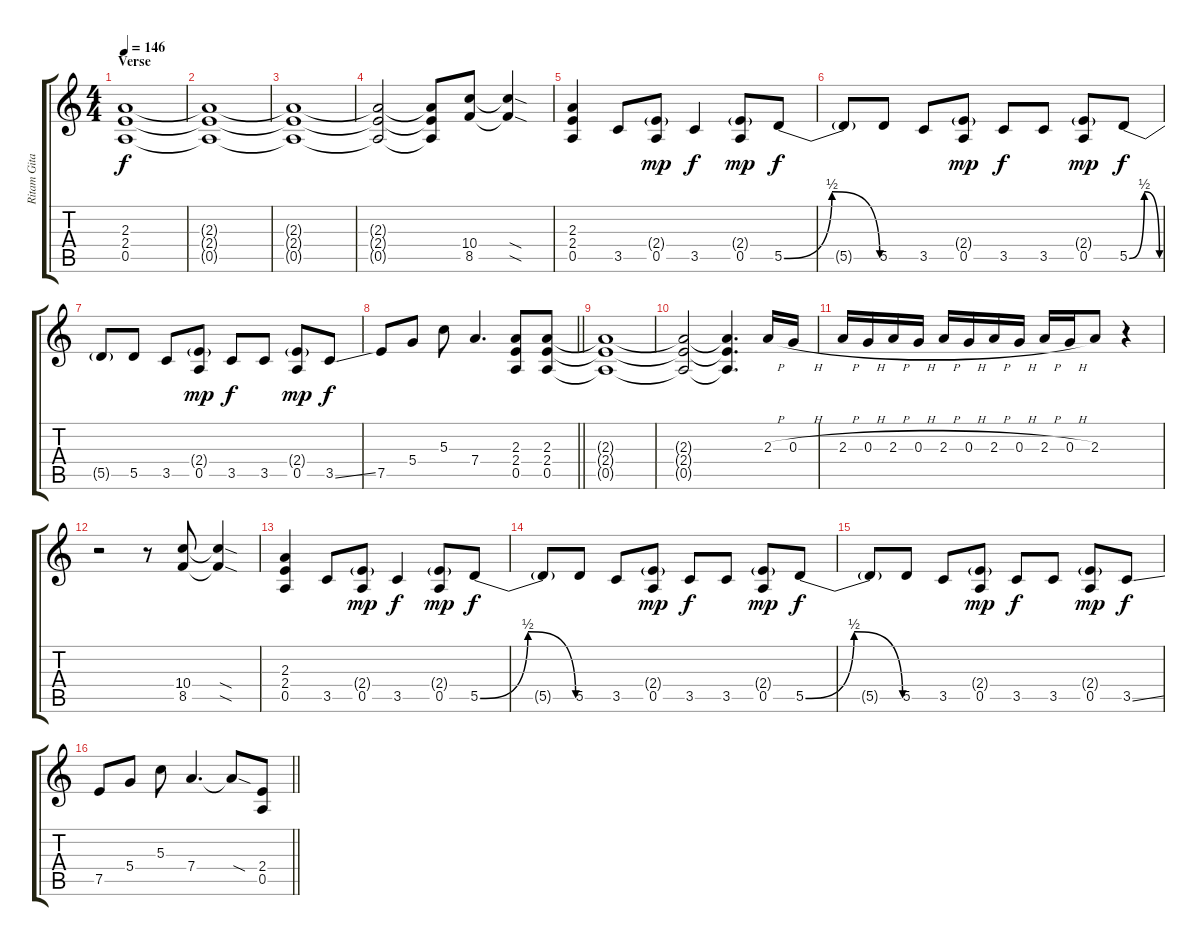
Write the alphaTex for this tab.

\track ("Ritam Gitara" "Ritam Gita") {instrument overdrivenguitar}
\staff {score tabs}
\tuning (E4 B3 G3 D3 A2 E2) {hide}
\ts (4 4)
\section ("" "Verse")
\tempo 146
\clef g2
\ks c
(2.3{t} 2.4{t} 0.5{t}).1{dy f volume 3} |
(2.3{t} 2.4{t} 0.5{t}).1 |
(2.3{t} 2.4{t} 0.5{t}).1 |
(2.3{t} 2.4{t} 0.5{t}).2 (2.3{t} 2.4{t} 0.5{t}).8 (10.4 8.5).8{volume 12} (10.4{sod t} 8.5{sod t}).4 |
(2.3 2.4 0.5).4 3.5.8 (2.4{g} 0.5).8{dy mp} 3.5.4{dy f} (2.4{g} 0.5).8{dy mp} 5.5{be (bendrelease 0 0 15 2 45 2 60 0)}.8{dy f} |
5.5{t}.8 5.5.8 3.5.8 (2.4{g} 0.5).8{dy mp} 3.5.8{dy f} 3.5.8 (2.4{g} 0.5).8{dy mp} 5.5{be (bendrelease 0 0 15 2 45 2 60 0)}.8{dy f} |
5.5{t}.8 5.5.8 3.5.8 (2.4{g} 0.5).8{dy mp} 3.5.8{dy f} 3.5.8 (2.4{g} 0.5).8{dy mp} 3.5{ss}.8{dy f} |
\barLineRight lightlight
7.5.8 5.4.8 5.3.8 7.4.4{d} (2.3 2.4 0.5).8 (2.3 2.4 0.5).8 |
(2.3{t} 2.4{t} 0.5{t}).1{volume 7} |
(2.3{t} 2.4{t} 0.5{t}).2 (2.3{t} 2.4{t} 0.5{t}).4{d} 2.3{h}.16 0.3{h}.16 |
2.3{h}.16 0.3{h}.16 2.3{h}.16 0.3{h}.16 2.3{h}.16 0.3{h}.16 2.3{h}.16 0.3{h}.16 2.3{h}.16 0.3{h}.16 2.3.8 r.4 |
r.2 r.8 (10.4 8.5).8{volume 12} (10.4{sod t} 8.5{sod t}).4 |
(2.3 2.4 0.5).4 3.5.8 (2.4{g} 0.5).8{dy mp} 3.5.4{dy f} (2.4{g} 0.5).8{dy mp} 5.5{be (bendrelease 0 0 15 2 45 2 60 0)}.8{dy f} |
5.5{t}.8 5.5.8 3.5.8 (2.4{g} 0.5).8{dy mp} 3.5.8{dy f} 3.5.8 (2.4{g} 0.5).8{dy mp} 5.5{be (bendrelease 0 0 15 2 45 2 60 0)}.8{dy f} |
5.5{t}.8 5.5.8 3.5.8 (2.4{g} 0.5).8{dy mp} 3.5.8{dy f} 3.5.8 (2.4{g} 0.5).8{dy mp} 3.5{ss}.8{dy f} |
\barLineRight lightlight
7.5.8 5.4.8 5.3.8 7.4.4{d} 7.4{sod t}.8 (2.4 0.5).8
